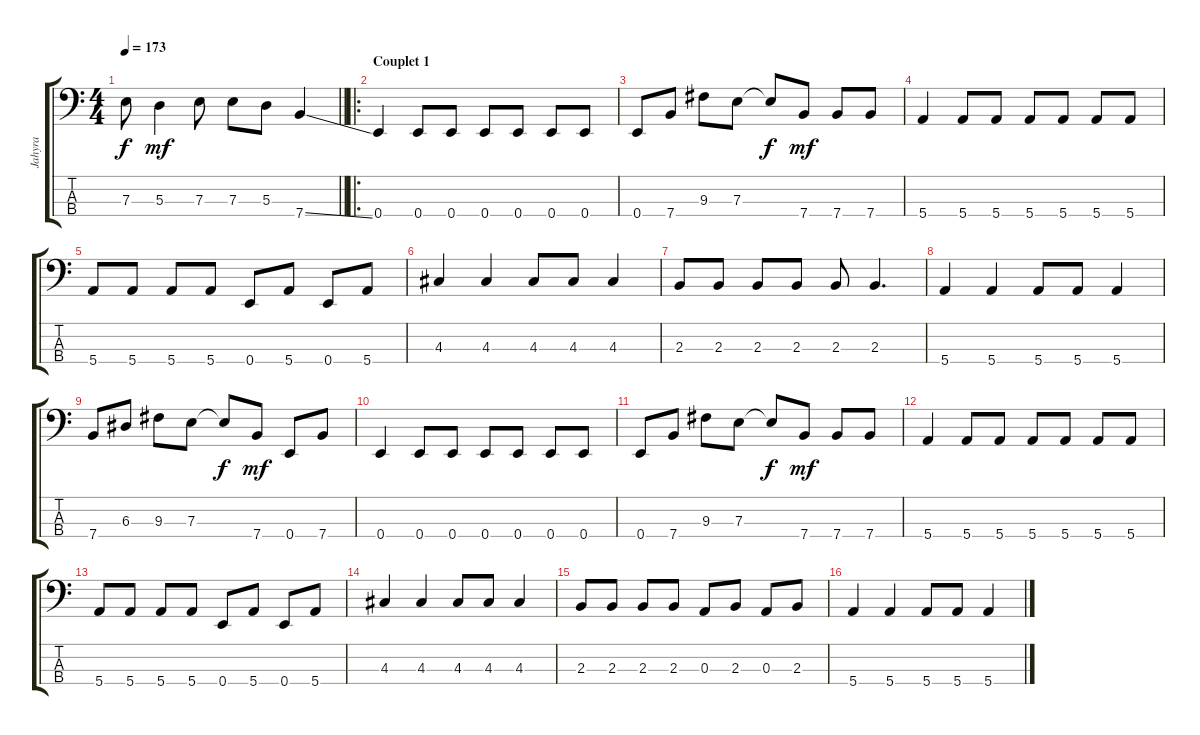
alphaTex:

\track ("Jahyra" "Jahyra") {instrument electricbassfinger}
\staff {score tabs}
\tuning (G2 D2 A1 E1) {hide}
\ts (4 4)
\tempo 173
\clef f4
\barLineRight lightlight
\ks c
7.3{t}.8{dy f} 5.3.4{dy mf} 7.3.8 7.3.8 5.3.8 7.4{ss}.4 |
\ro
\section ("" "Couplet 1")
0.4.4 0.4.8 0.4.8 0.4.8 0.4.8 0.4.8 0.4.8 |
0.4.8 7.4.8 9.3.8 7.3.8 7.3{t}.8{dy f} 7.4.8{dy mf} 7.4.8 7.4.8 |
5.4.4 5.4.8 5.4.8 5.4.8 5.4.8 5.4.8 5.4.8 |
5.4.8 5.4.8 5.4.8 5.4.8 0.4.8 5.4.8 0.4.8 5.4.8 |
4.3.4 4.3.4 4.3.8 4.3.8 4.3.4 |
2.3.8 2.3.8 2.3.8 2.3.8 2.3.8 2.3.4{d} |
5.4.4 5.4.4 5.4.8 5.4.8 5.4.4 |
7.4.8 6.3.8 9.3.8 7.3.8 7.3{t}.8{dy f} 7.4.8{dy mf} 0.4.8 7.4.8 |
0.4.4 0.4.8 0.4.8 0.4.8 0.4.8 0.4.8 0.4.8 |
0.4.8 7.4.8 9.3.8 7.3.8 7.3{t}.8{dy f} 7.4.8{dy mf} 7.4.8 7.4.8 |
5.4.4 5.4.8 5.4.8 5.4.8 5.4.8 5.4.8 5.4.8 |
5.4.8 5.4.8 5.4.8 5.4.8 0.4.8 5.4.8 0.4.8 5.4.8 |
4.3.4 4.3.4 4.3.8 4.3.8 4.3.4 |
2.3.8 2.3.8 2.3.8 2.3.8 0.3.8 2.3.8 0.3.8 2.3.8 |
5.4.4 5.4.4 5.4.8 5.4.8 5.4.4
